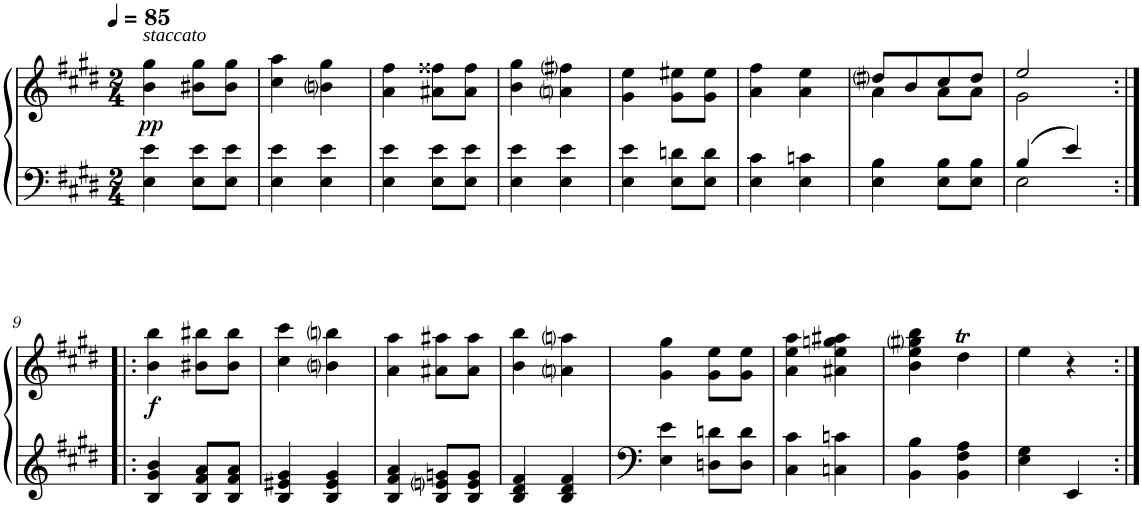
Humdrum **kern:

**kern	**kern	**dynam
*part1	*part1	*part1
*staff2	*staff1	*staff1/2
*I"Midi_1	*	*
*clefF4	*clefG2	*
*k[f#c#g#d#]	*k[f#c#g#d#]	*
*E:	*E:	*
*M2/4	*M2/4	*
*MM85	*MM85	*
=1	=1	=1
!	!LO:TX:a:i:t=staccato	!
!	!	!LO:DY:b
4E\ 4e\	4b\ 4gg#\	pp
8E\ 8e\L	8b#X\ 8gg#\L	.
8E\ 8e\J	8b#\ 8gg#\J	.
=2	=2	=2
4E\ 4e\	4cc#\ 4aa\	.
4E\ 4e\	4bni\ 4gg#\	.
=3	=3	=3
4E\ 4e\	4a\ 4ff#\	.
8E\ 8e\L	8a#X\ 8ff##X\L	.
8E\ 8e\J	8a#\ 8ff##\J	.
=4	=4	=4
4E\ 4e\	4b\ 4gg#\	.
4E\ 4e\	4ani\ 4ff#i\	.
=5	=5	=5
4E\ 4e\	4g#\ 4ee\	.
8E\ 8dn\L	8g#\ 8ee#X\L	.
8E\ 8d\J	8g#\ 8ee#\J	.
=6	=6	=6
4E\ 4c#\	4a\ 4ff#\	.
4E\ 4cn\	4a\ 4ee\	.
=7	=7	=7
*	*^	*
4E\ 4B\	8dd#i/L	4a\	.
.	8b/	.	.
8E\ 8B\L	8cc#/	8a\L	.
8E\ 8B\J	8dd#/J	8a\J	.
=8	=8	=8	=8
*^	*	*	*
4B/	2E\	2ee/	2g#\	.
4e/	.	.	.	.
*v	*v	*	*	*
*	*v	*v	*
!!LO:LB:g=z
=9:|!|:	=9:|!|:	=9:|!|:
!	!	!LO:DY:b
4B/ 4g#/ 4b/	4b\ 4bb\	f
8B/ 8f#/ 8a/L	8b#X\ 8bb#X\L	.
8B/ 8f#/ 8a/J	8b#\ 8bb#\J	.
=10	=10	=10
*	*^	*
4B/ 4e#X/ 4g#/	4ccc#\	4cc#\	.
4B/ 4e#/ 4g#/	4bni\ 4bbni\	4ryy	.
*	*v	*v	*
=11	=11	=11
4B/ 4f#/ 4a/	4a\ 4aa\	.
8B/ 8eni/ 8gn/L	8a#X\ 8aa#X\L	.
8B/ 8e/ 8g/J	8a#\ 8aa#\J	.
=12	=12	=12
4B/ 4d#/ 4f#/	4b\ 4bb\	.
4B/ 4d#/ 4f#/	4ani\ 4aani\	.
=13	=13	=13
4E\ 4e\	4g#\ 4gg#\	.
8Dn\ 8dn\L	8g#\ 8ee\L	.
8D\ 8d\J	8g#\ 8ee\J	.
=14	=14	=14
4C#\ 4c#\	4a\ 4ee\ 4aa\	.
4Cn\ 4cn\	4a#X\ 4ee\ 4ggn\ 4aa#X\	.
=15	=15	=15
4BB\ 4B\	4b\ 4ee\ 4gg#i\ 4bb\	.
4BB\ 4F#\ 4A\	4dd#t\	.
=16	=16	=16
4E\ 4G#\	4ee\	.
4EE/	4r	.
=:|!	=:|!	=:|!
*-	*-	*-
